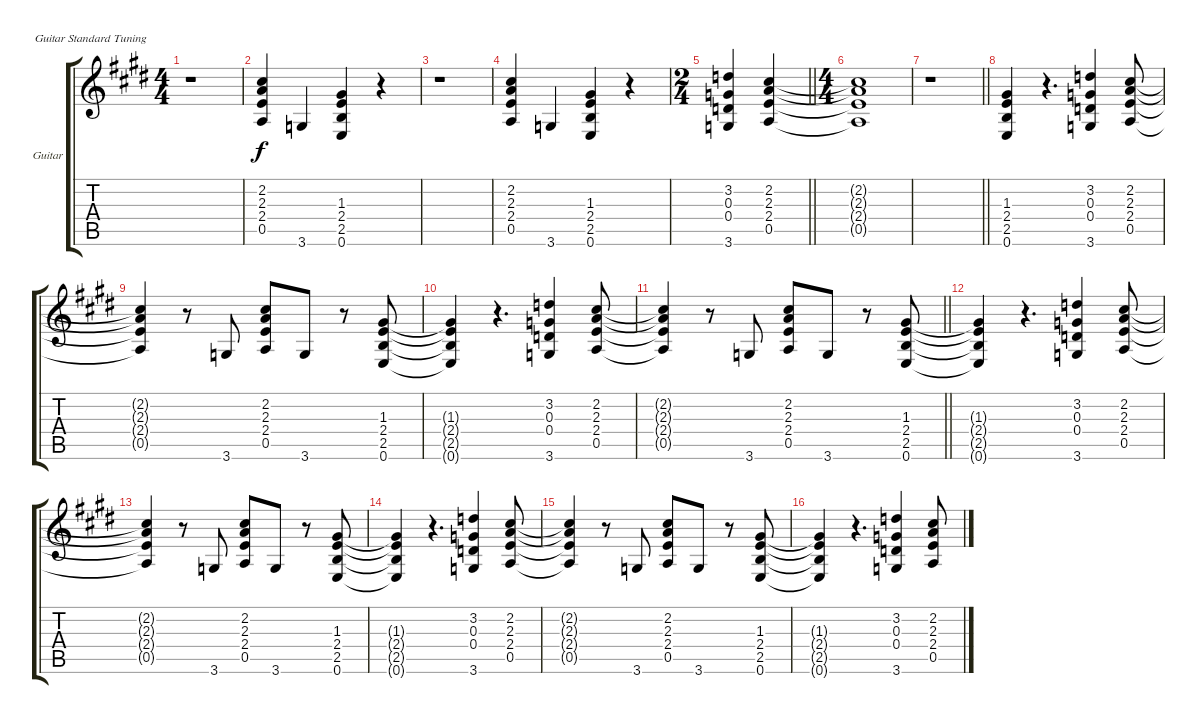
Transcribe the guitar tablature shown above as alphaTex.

\bracketExtendMode groupsimilarinstruments
\firstSystemTrackNameOrientation horizontal
\otherSystemsTrackNameOrientation horizontal
\track ("Guitar" "Guitar") {instrument overdrivenguitar}
\staff {score tabs}
\tuning (E4 B3 G3 D3 A2 E2)
\ts (4 4)
\tempo (127 hide)
\clef g2
\scale
0.921816
\ks e
r.1{dy f} |
\scale
0.921816 (2.2 2.3 2.4 0.5).4 3.6.4 (1.3 2.4 2.5 0.6).4 r.4 |
\scale
0.921816 r.1 |
\scale
1.31274 (2.2 2.3 2.4 0.5).4 3.6.4 (1.3 2.4 2.5 0.6).4 r.4 |
\ts (2 4)
\beaming (8 2 2)
\scale
0.921816
\barLineRight lightlight
(3.2 0.3 0.4 3.6).4 (2.2 2.3 2.4 0.5).4 |
\ts (4 4)
\beaming (8 2 2 2 2)
\scale
0.921816 (2.2{t} 2.3{t} 2.4{t} 0.5{t}).1 |
\scale
0.921816
\barLineRight lightlight
r.1 |
\scale
0.921816 (1.3 2.4 2.5 0.6).4 r.4{d} (3.2 0.3 0.4 3.6).4 (2.2 2.3 2.4 0.5).8 |
\scale
1.31274 (2.2{t} 2.3{t} 2.4{t} 0.5{t}).4 r.8 3.6.8 (2.2 2.3 2.4 0.5).8 3.6.8 r.8 (1.3 2.4 2.5 0.6).8 |
\scale
0.921816 (1.3{t} 2.4{t} 2.5{t} 0.6{t}).4 r.4{d} (3.2 0.3 0.4 3.6).4 (2.2 2.3 2.4 0.5).8 |
\scale
0.921816
\barLineRight lightlight
(2.2{t} 2.3{t} 2.4{t} 0.5{t}).4 r.8 3.6.8 (2.2 2.3 2.4 0.5).8 3.6.8 r.8 (1.3 2.4 2.5 0.6).8 |
\scale
0.921816 (1.3{t} 2.4{t} 2.5{t} 0.6{t}).4 r.4{d} (3.2 0.3 0.4 3.6).4 (2.2 2.3 2.4 0.5).8 |
\scale
0.921816 (2.2{t} 2.3{t} 2.4{t} 0.5{t}).4 r.8 3.6.8 (2.2 2.3 2.4 0.5).8 3.6.8 r.8 (1.3 2.4 2.5 0.6).8 |
\scale
1.31274 (1.3{t} 2.4{t} 2.5{t} 0.6{t}).4 r.4{d} (3.2 0.3 0.4 3.6).4 (2.2 2.3 2.4 0.5).8 |
\scale
0.921816 (2.2{t} 2.3{t} 2.4{t} 0.5{t}).4 r.8 3.6.8 (2.2 2.3 2.4 0.5).8 3.6.8 r.8 (1.3 2.4 2.5 0.6).8 |
\scale
0.921816 (1.3{t} 2.4{t} 2.5{t} 0.6{t}).4 r.4{d} (3.2 0.3 0.4 3.6).4 (2.2 2.3 2.4 0.5).8
